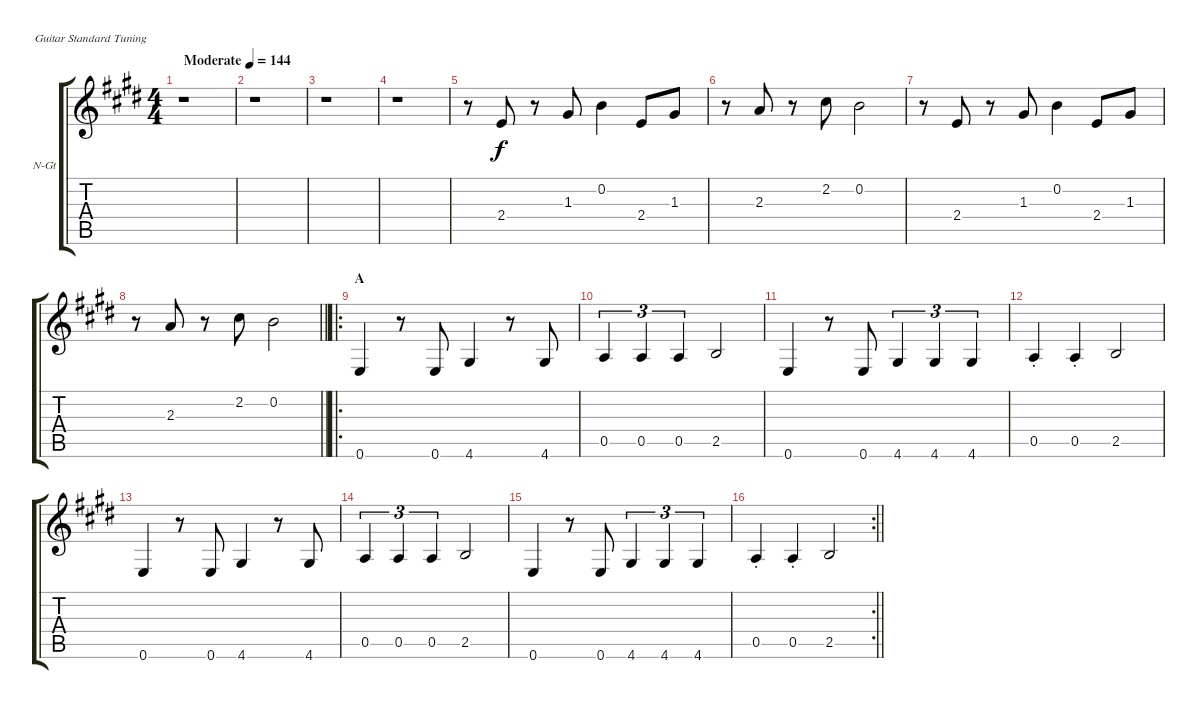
\bracketExtendMode groupsimilarinstruments
\firstSystemTrackNameOrientation horizontal
\otherSystemsTrackNameOrientation horizontal
\track ("Guitar 3" "N-Gt") {instrument acousticguitarnylon}
\staff {score tabs}
\tuning (E4 B3 G3 D3 A2 E2)
\ts (4 4)
\beaming (8 2 2 2 2)
\tempo (144 "Moderate")
\clef g2
\ks e
r.1{dy f instrument acousticguitarnylon} |
r.1 |
r.1 |
r.1 |
r.8 2.4.8 r.8 1.3.8 0.2.4 2.4.8 1.3.8 |
r.8 2.3.8 r.8 2.2.8 0.2.2 |
r.8 2.4.8 r.8 1.3.8 0.2.4 2.4.8 1.3.8 |
\barLineRight lightlight
r.8 2.3.8 r.8 2.2.8 0.2.2 |
\ro
\section ("" "A")
0.6.4 r.8 0.6.8 4.6.4 r.8 4.6.8 |
0.5.4{tu (3 2)} 0.5.4{tu (3 2)} 0.5.4{tu (3 2)} 2.5.2 |
0.6.4 r.8 0.6.8 4.6.4{tu (3 2)} 4.6.4{tu (3 2)} 4.6.4{tu (3 2)} |
0.5{st}.4 0.5{st}.4 2.5.2 |
0.6.4 r.8 0.6.8 4.6.4 r.8 4.6.8 |
0.5.4{tu (3 2)} 0.5.4{tu (3 2)} 0.5.4{tu (3 2)} 2.5.2 |
0.6.4 r.8 0.6.8 4.6.4{tu (3 2)} 4.6.4{tu (3 2)} 4.6.4{tu (3 2)} |
\rc 2
\barLineRight lightlight
0.5{st}.4 0.5{st}.4 2.5.2
